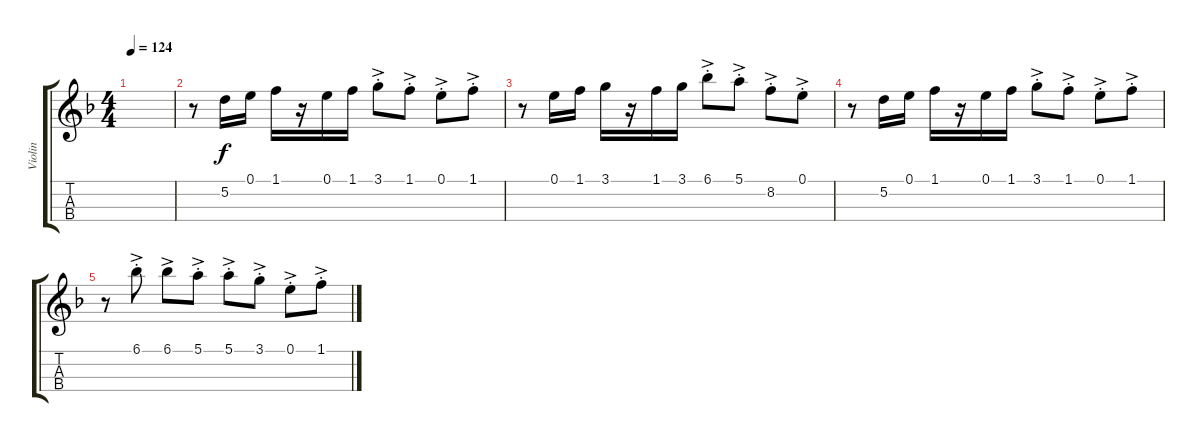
\track ("Violin" "Violin") {instrument violin}
\staff {score tabs}
\tuning (E5 A4 D4 G3) {hide}
\ts (4 4)
\tempo 124
\clef g2
\ks dminor
|
r.8 5.2.16 0.1.16 1.1.16 r.16 0.1.16 1.1.16 3.1{ac st}.8 1.1{ac st}.8 0.1{ac st}.8 1.1{ac st}.8 |
r.8 0.1.16 1.1.16 3.1.16 r.16 1.1.16 3.1.16 6.1{ac st}.8 5.1{ac st}.8 8.2{ac st}.8 0.1{ac st}.8 |
r.8 5.2.16 0.1.16 1.1.16 r.16 0.1.16 1.1.16 3.1{ac st}.8 1.1{ac st}.8 0.1{ac st}.8 1.1{ac st}.8 |
r.8 6.1{ac st}.8 6.1{ac}.8 5.1{ac st}.8 5.1{ac st}.8 3.1{ac st}.8 0.1{ac st}.8 1.1{ac st}.8
